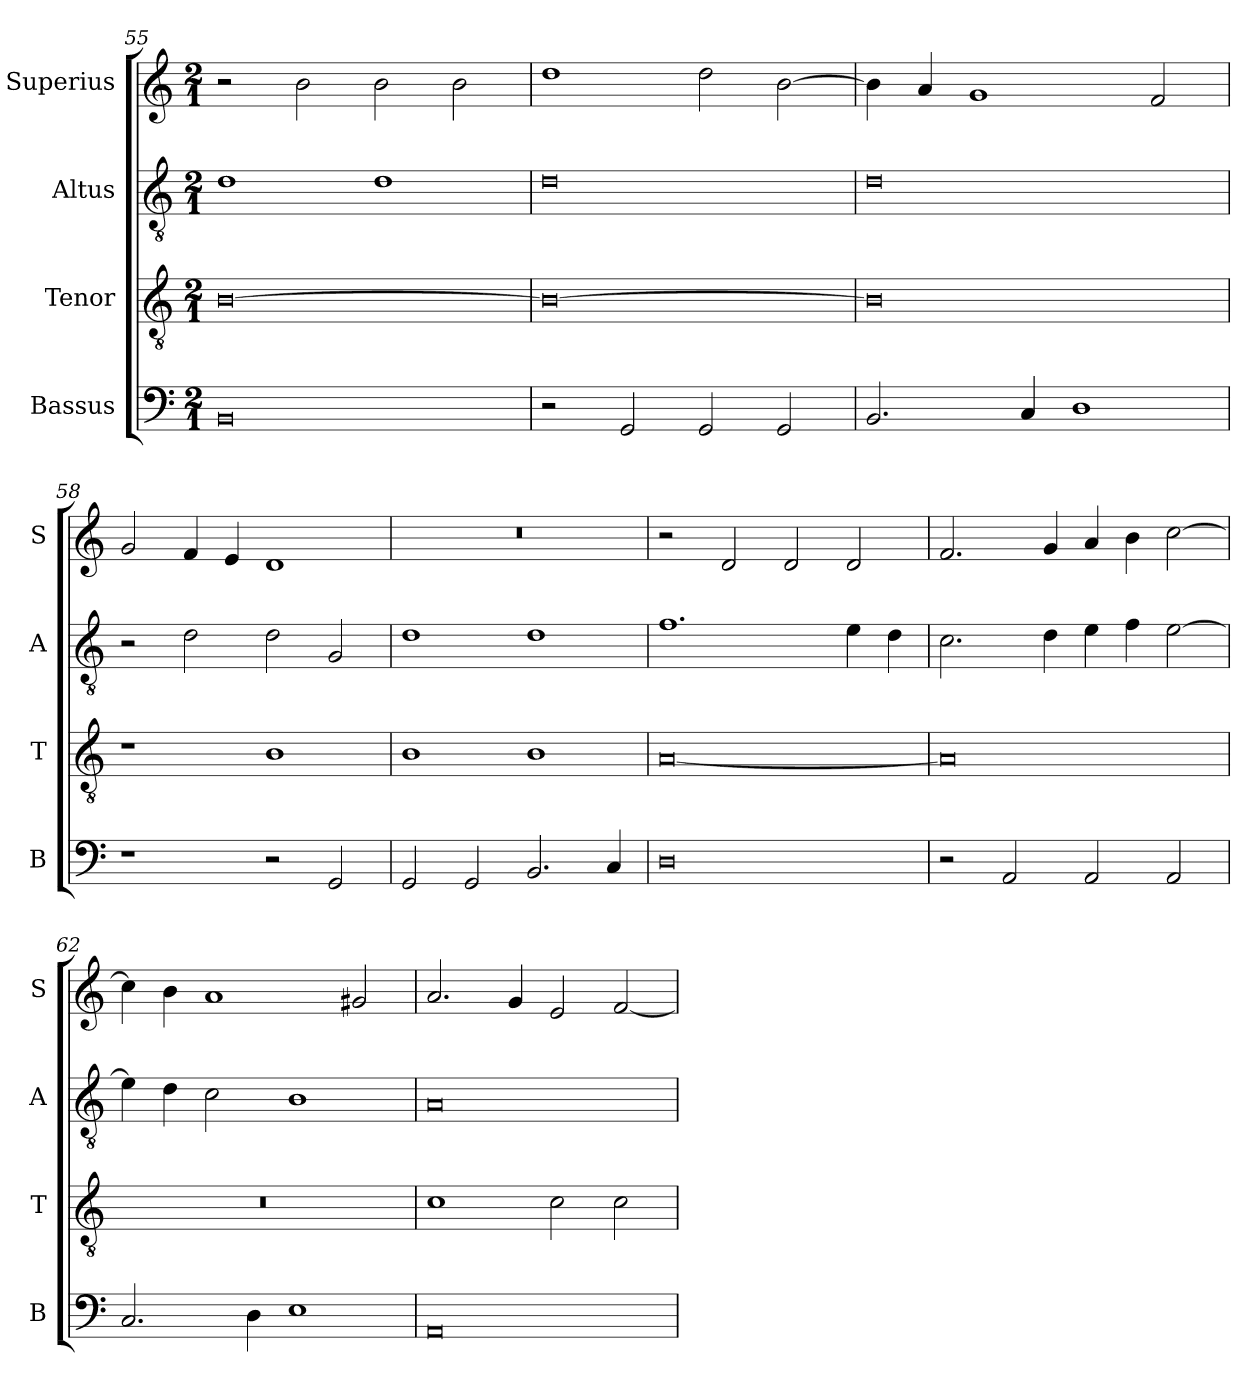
**kern	**kern	**kern	**kern
*part4	*part3	*part2	*part1
*staff4	*staff3	*staff2	*staff1
*I"Bassus	*I"Tenor	*I"Altus	*I"Superius
*I'B	*I'T	*I'A	*I'S
*clefF4	*clefGv2	*clefGv2	*clefG2
*k[]	*k[]	*k[]	*k[]
*M2/1	*M2/1	*M2/1	*M2/1
=55	=55	=55	=55
0BB	[0B	1d	2r
.	.	.	2b\
.	.	1d	2b\
.	.	.	2b\
=56	=56	=56	=56
2r	0B_	0d	1dd
2GG/	.	.	.
2GG/	.	.	2dd\
2GG/	.	.	[2b\
=57	=57	=57	=57
2.BB/	0B]	0d	4b\]
.	.	.	4a/
.	.	.	1g
4C/	.	.	.
1D	.	.	.
.	.	.	2f/
=58	=58	=58	=58
1r	1r	2r	2g/
.	.	2d\	4f/
.	.	.	4e/
2r	1B	2d\	1d
2GG/	.	2G/	.
=59	=59	=59	=59
2GG/	1B	1d	0r
2GG/	.	.	.
2.BB/	1B	1d	.
4C/	.	.	.
=60	=60	=60	=60
0D	[0A	1.f	2r
.	.	.	2d/
.	.	.	2d/
.	.	4e\	2d/
.	.	4d\	.
=61	=61	=61	=61
2r	0A]	2.c\	2.f/
2AA/	.	.	.
.	.	4d\	4g/
2AA/	.	4e\	4a/
.	.	4f\	4b\
2AA/	.	[2e\	[2cc\
=62	=62	=62	=62
2.C/	0r	4e\]	4cc\]
.	.	4d\	4b\
.	.	2c\	1a
4D\	.	.	.
1E	.	1B	.
.	.	.	2g#X/
=63	=63	=63	=63
0AA	1c	0A	2.a/
.	.	.	4g/
.	2c\	.	2e/
.	2c\	.	[2f/
=	=	=	=
*-	*-	*-	*-
